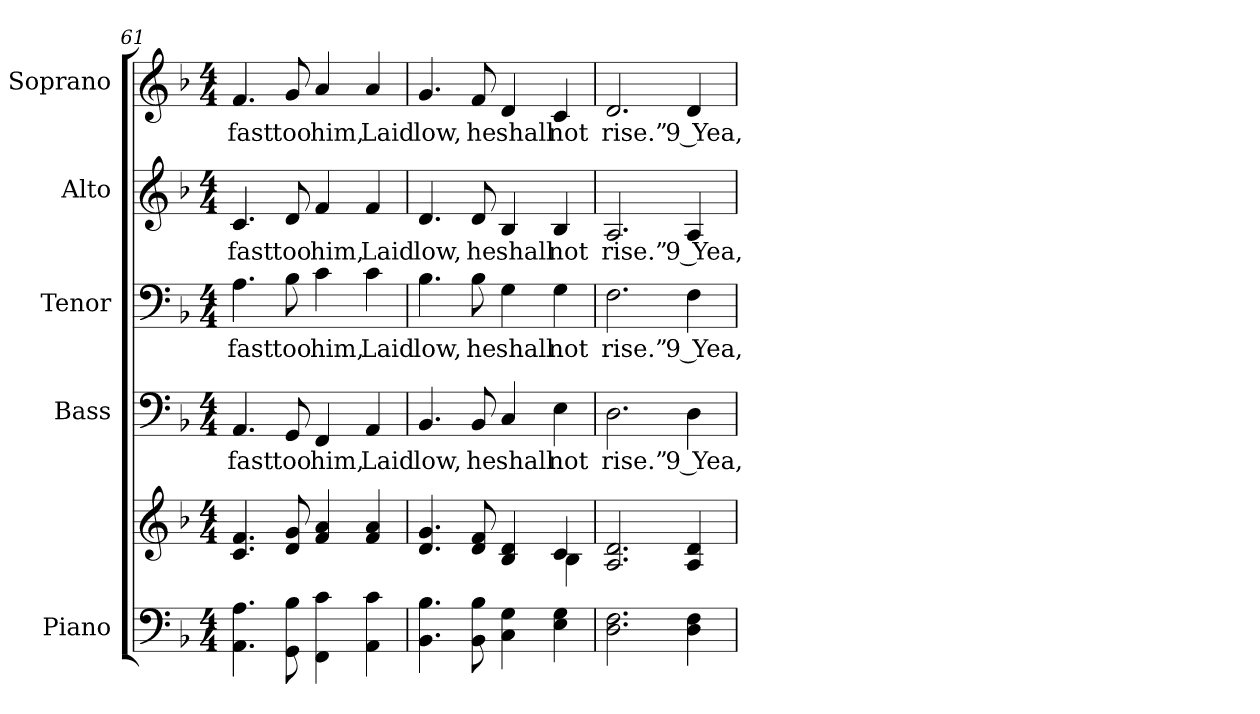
**kern	**kern	**kern	**text	**kern	**text	**kern	**text	**kern	**text
*part5	*part5	*part4	*part4	*part3	*part3	*part2	*part2	*part1	*part1
*staff6	*staff5	*staff4	*staff4	*staff3	*staff3	*staff2	*staff2	*staff1	*staff1
*I"Piano	*	*I"Bass	*	*I"Tenor	*	*I"Alto	*	*I"Soprano	*
*I'Pno.	*	*I'B.	*	*I'T.	*	*I'A.	*	*I'S.	*
!!LO:PB:g=z
*clefF4	*clefG2	*clefF4	*	*clefF4	*	*clefG2	*	*clefG2	*
*k[b-]	*k[b-]	*k[b-]	*	*k[b-]	*	*k[b-]	*	*k[b-]	*
*F:	*F:	*F:	*	*F:	*	*F:	*	*F:	*
*M4/4	*M4/4	*M4/4	*	*M4/4	*	*M4/4	*	*M4/4	*
=61	=61	=61	=61	=61	=61	=61	=61	=61	=61
!	!	!	!LO:LY:b:color=#000000	!	!	!	!	!	!
!	!	!	!	!	!LO:LY:b:color=#000000	!	!	!	!
!	!	!	!	!	!	!	!LO:LY:b:color=#000000	!	!
!	!	!	!	!	!	!	!	!	!LO:LY:b:color=#000000
4.AAi\ 4.Ai	4.ci/ 4.fi	4.AAi/	fast	4.Ai\	fast	4.ci/	fast	4.fi/	fast
!	!	!	!LO:LY:b:color=#000000	!	!	!	!	!	!
!	!	!	!	!	!LO:LY:b:color=#000000	!	!	!	!
!	!	!	!	!	!	!	!LO:LY:b:color=#000000	!	!
!	!	!	!	!	!	!	!	!	!LO:LY:b:color=#000000
8GGi\ 8B-i	8di/ 8gi	8GGi/	too	8B-i\	too	8di/	too	8gi/	too
!	!	!	!LO:LY:b:color=#000000	!	!	!	!	!	!
!	!	!	!	!	!LO:LY:b:color=#000000	!	!	!	!
!	!	!	!	!	!	!	!LO:LY:b:color=#000000	!	!
!	!	!	!	!	!	!	!	!	!LO:LY:b:color=#000000
4FFi\ 4ci	4fi/ 4ai	4FFi/	him,	4ci\	him,	4fi/	him,	4ai/	him,
!	!	!	!LO:LY:b:color=#000000	!	!	!	!	!	!
!	!	!	!	!	!LO:LY:b:color=#000000	!	!	!	!
!	!	!	!	!	!	!	!LO:LY:b:color=#000000	!	!
!	!	!	!	!	!	!	!	!	!LO:LY:b:color=#000000
4AAi\ 4ci	4fi/ 4ai	4AAi/	Laid	4ci\	Laid	4fi/	Laid	4ai/	Laid
=62	=62	=62	=62	=62	=62	=62	=62	=62	=62
*	*^	*	*	*	*	*	*	*	*
!	!	!	!	!LO:LY:b:color=#000000	!	!	!	!	!	!
!	!	!	!	!	!	!LO:LY:b:color=#000000	!	!	!	!
!	!	!	!	!	!	!	!	!LO:LY:b:color=#000000	!	!
!	!	!	!	!	!	!	!	!	!	!LO:LY:b:color=#000000
4.BB-i\ 4.B-i	4.di/ 4.gi	2ryy	4.BB-i/	low,	4.B-i\	low,	4.di/	low,	4.gi/	low,
!	!	!	!	!LO:LY:b:color=#000000	!	!	!	!	!	!
!	!	!	!	!	!	!LO:LY:b:color=#000000	!	!	!	!
!	!	!	!	!	!	!	!	!LO:LY:b:color=#000000	!	!
!	!	!	!	!	!	!	!	!	!	!LO:LY:b:color=#000000
8BB-i\ 8B-i	8di/ 8fi	.	8BB-i/	he	8B-i\	he	8di/	he	8fi/	he
!	!	!	!	!LO:LY:b:color=#000000	!	!	!	!	!	!
!	!	!	!	!	!	!LO:LY:b:color=#000000	!	!	!	!
!	!	!	!	!	!	!	!	!LO:LY:b:color=#000000	!	!
!	!	!	!	!	!	!	!	!	!	!LO:LY:b:color=#000000
4Ci\ 4Gi	4B-i/ 4di	4ryy	4Ci/	shall	4Gi\	shall	4B-i/	shall	4di/	shall
!	!	!	!	!LO:LY:b:color=#000000	!	!	!	!	!	!
!	!	!	!	!	!	!LO:LY:b:color=#000000	!	!	!	!
!	!	!	!	!	!	!	!	!LO:LY:b:color=#000000	!	!
!	!	!	!	!	!	!	!	!	!	!LO:LY:b:color=#000000
4Ei\ 4Gi	4ci/	4B-i\	4Ei\	not	4Gi\	not	4B-i/	not	4ci/	not
*	*v	*v	*	*	*	*	*	*	*	*
=63	=63	=63	=63	=63	=63	=63	=63	=63	=63
*	*^	*	*	*	*	*	*	*	*
!	!	!	!	!LO:LY:b:color=#000000	!	!	!	!	!	!
*	*v	*v	*	*	*	*	*	*	*	*
*	*^	*	*	*	*	*	*	*	*
!	!	!	!	!	!	!LO:LY:b:color=#000000	!	!	!	!
*	*v	*v	*	*	*	*	*	*	*	*
*	*^	*	*	*	*	*	*	*	*
!	!	!	!	!	!	!	!	!LO:LY:b:color=#000000	!	!
*	*v	*v	*	*	*	*	*	*	*	*
*	*^	*	*	*	*	*	*	*	*
!	!	!	!	!	!	!	!	!	!	!LO:LY:b:color=#000000
*	*v	*v	*	*	*	*	*	*	*	*
2.Di\ 2.Fi	2.Ai/ 2.di	2.Di\	rise.”	2.Fi\	rise.”	2.Ai/	rise.”	2.di/	rise.”
!	!	!	!LO:LY:b:color=#000000	!	!	!	!	!	!
!	!	!	!	!	!LO:LY:b:color=#000000	!	!	!	!
!	!	!	!	!	!	!	!LO:LY:b:color=#000000	!	!
!	!	!	!	!	!	!	!	!	!LO:LY:b:color=#000000
4Di\ 4Fi	4Ai/ 4di	4Di\	9 Yea,	4Fi\	9 Yea,	4Ai/	9 Yea,	4di/	9 Yea,
=	=	=	=	=	=	=	=	=	=
*-	*-	*-	*-	*-	*-	*-	*-	*-	*-
